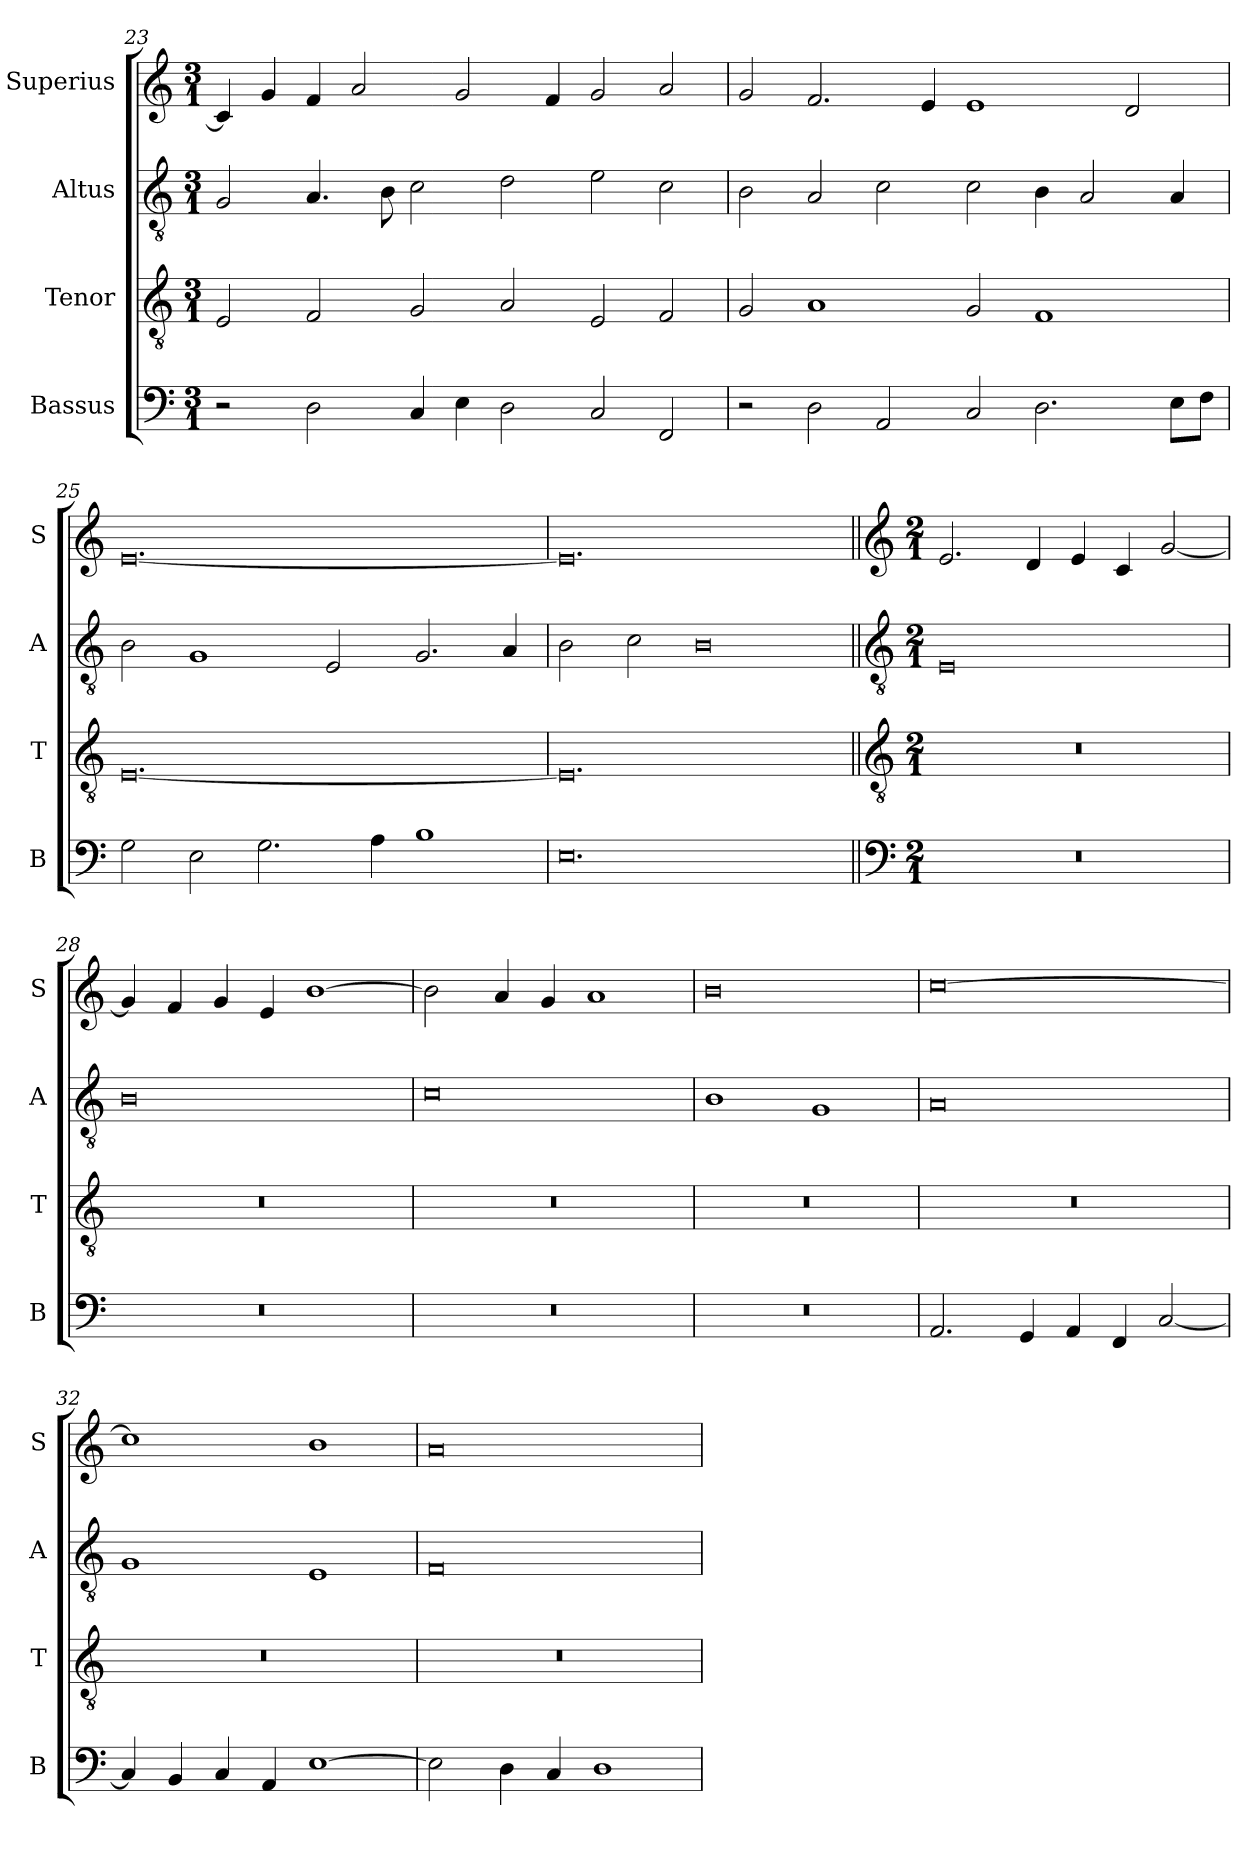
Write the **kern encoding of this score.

**kern	**kern	**kern	**kern
*part4	*part3	*part2	*part1
*staff4	*staff3	*staff2	*staff1
*I"Bassus	*I"Tenor	*I"Altus	*I"Superius
*I'B	*I'T	*I'A	*I'S
*clefF4	*clefGv2	*clefGv2	*clefG2
*k[]	*k[]	*k[]	*k[]
*M3/1	*M3/1	*M3/1	*M3/1
=23	=23	=23	=23
2r	2E	2G	4c]
.	.	.	4g
2D	2F	4.A	4f
.	.	.	2a
.	.	8B	.
4C	2G	2c	.
4E	.	.	2g
2D	2A	2d	.
.	.	.	4f
2C	2E	2e	2g
2FF	2F	2c	2a
=24	=24	=24	=24
2r	2G	2B	2g
2D	1A	2A	2.f
2AA	.	2c	.
.	.	.	4e
2C	2G	2c	1e
2.D	1F	4B	.
.	.	2A	.
.	.	.	2d
8EL	.	4A	.
8FJ	.	.	.
=25	=25	=25	=25
2G	[0.E	2B	[0.e
2E	.	1G	.
2.G	.	.	.
.	.	2E	.
4A	.	.	.
1B	.	2.G	.
.	.	4A	.
=26	=26	=26	=26
0.E	0.E]	2B	0.e]
.	.	2c	.
.	.	0B	.
!!LO:LB:g=z
=27||	=27||	=27||	=27||
*clefF4	*clefGv2	*clefGv2	*clefG2
*k[]	*k[]	*k[]	*k[]
*M2/1	*M2/1	*M2/1	*M2/1
0r	0r	0E	2.e
.	.	.	4d
.	.	.	4e
.	.	.	4c
.	.	.	[2g
=28	=28	=28	=28
0r	0r	0B	4g]
.	.	.	4f
.	.	.	4g
.	.	.	4e
.	.	.	[1b
=29	=29	=29	=29
0r	0r	0c	2b]
.	.	.	4a
.	.	.	4g
.	.	.	1a
=30	=30	=30	=30
0r	0r	1B	0b
.	.	1G	.
=31	=31	=31	=31
2.AA	0r	0A	[0cc
4GG	.	.	.
4AA	.	.	.
4FF	.	.	.
[2C	.	.	.
=32	=32	=32	=32
4C]	0r	1G	1cc]
4BB	.	.	.
4C	.	.	.
4AA	.	.	.
[1E	.	1E	1b
=33	=33	=33	=33
2E]	0r	0F	0a
4D	.	.	.
4C	.	.	.
1D	.	.	.
=	=	=	=
*-	*-	*-	*-
